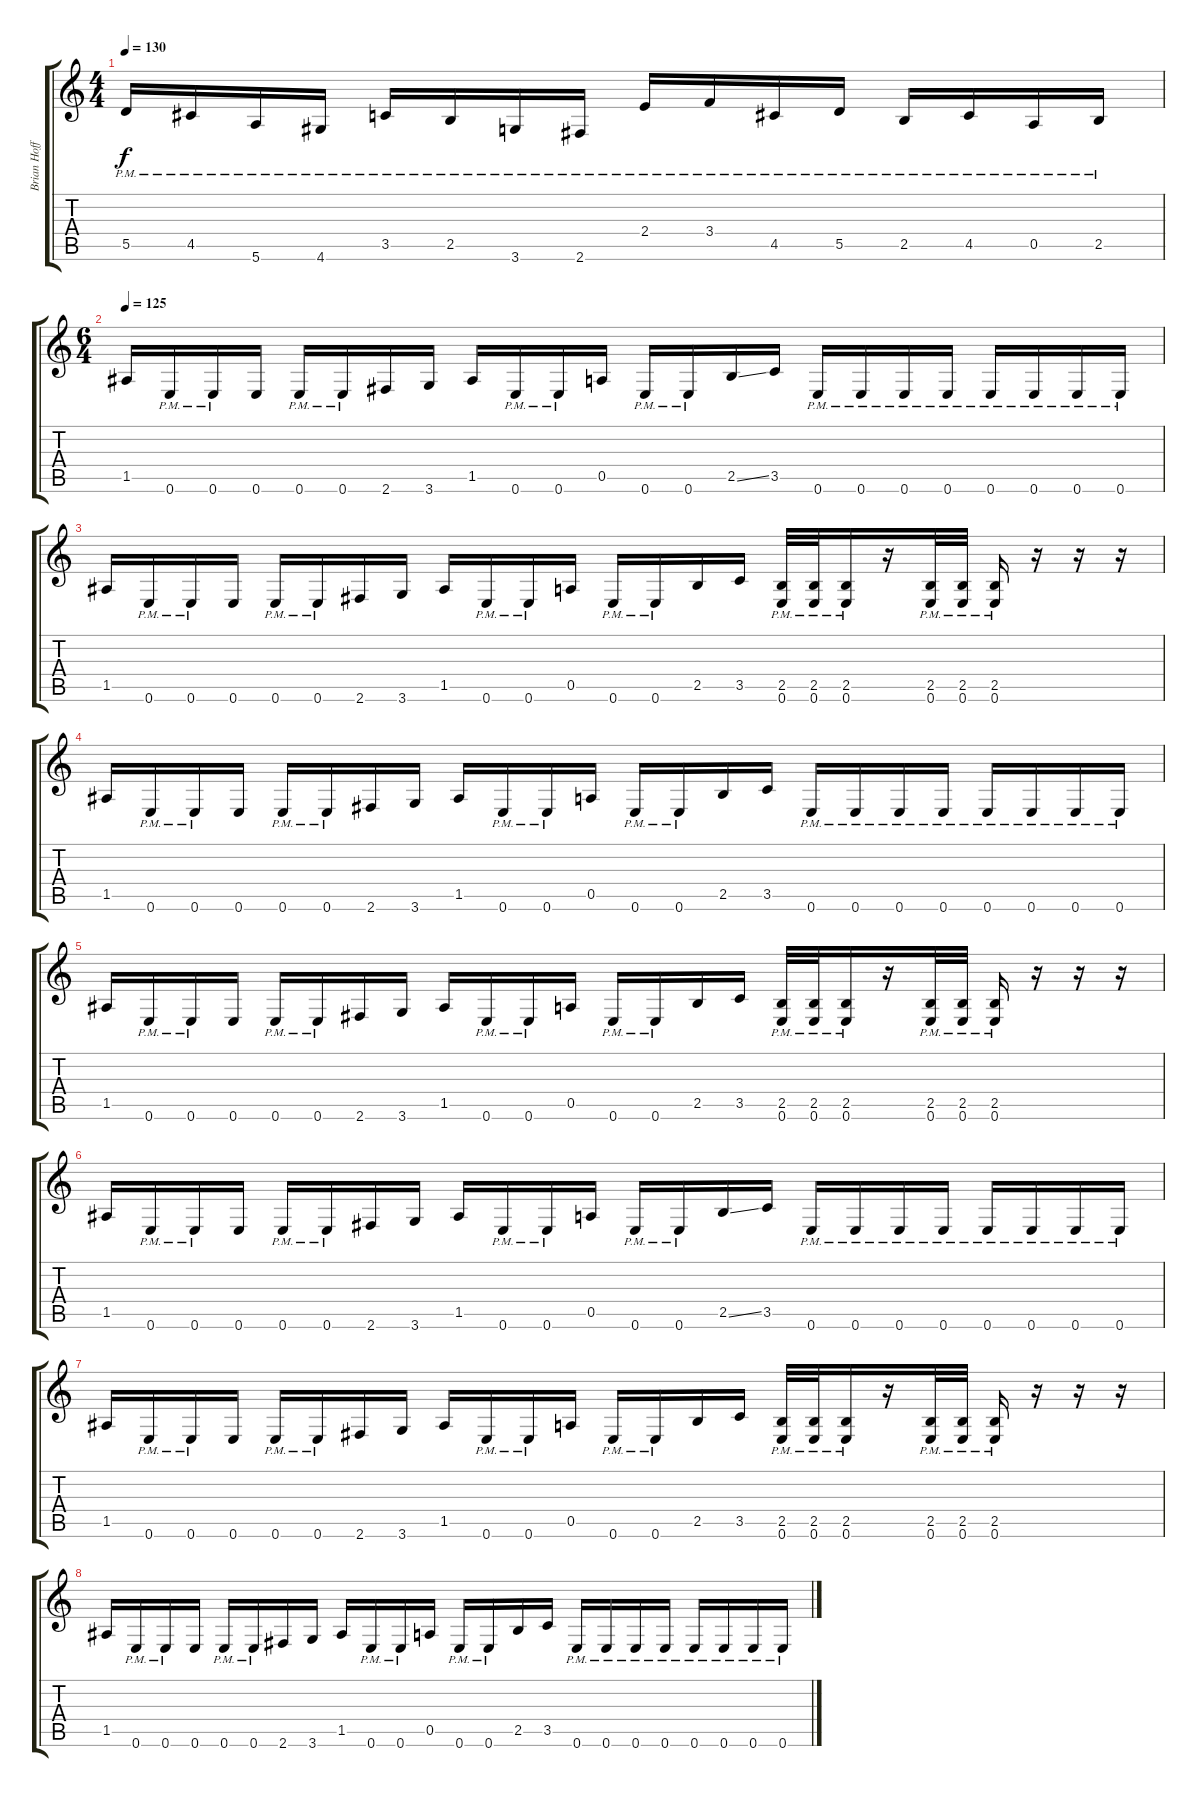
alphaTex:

\track ("Brian Hoffman" "Brian Hoff") {instrument distortionguitar}
\staff {score tabs}
\tuning (E4 B3 G3 D3 A2 E2) {hide}
\ts (4 4)
\tempo 130
\clef g2
\ks c
5.5{pm}.16{dy f} 4.5{pm}.16 5.6{pm}.16 4.6{pm}.16 3.5{pm}.16 2.5{pm}.16 3.6{pm}.16 2.6{pm}.16 2.4{pm}.16 3.4{pm}.16 4.5{pm}.16 5.5{pm}.16 2.5{pm}.16 4.5{pm}.16 0.5{pm}.16 2.5{pm}.16 |
\ts (6 4)
\tempo 125
1.5.16 0.6{pm}.16 0.6{pm}.16 0.6.16 0.6{pm}.16 0.6{pm}.16 2.6.16 3.6.16 1.5.16 0.6{pm}.16 0.6{pm}.16 0.5.16 0.6{pm}.16 0.6{pm}.16 2.5{ss}.16 3.5.16 0.6{pm}.16 0.6{pm}.16 0.6{pm}.16 0.6{pm}.16 0.6{pm}.16 0.6{pm}.16 0.6{pm}.16 0.6{pm}.16 |
1.5.16 0.6{pm}.16 0.6{pm}.16 0.6.16 0.6{pm}.16 0.6{pm}.16 2.6.16 3.6.16 1.5.16 0.6{pm}.16 0.6{pm}.16 0.5.16 0.6{pm}.16 0.6{pm}.16 2.5.16 3.5.16 (2.5{pm} 0.6{pm}).32 (2.5{pm} 0.6{pm}).32 (2.5{pm} 0.6{pm}).16 r.16 (2.5{pm} 0.6{pm}).32 (2.5{pm} 0.6{pm}).32 (2.5{pm} 0.6{pm}).16 r.16 r.16 r.16 |
1.5.16 0.6{pm}.16 0.6{pm}.16 0.6.16 0.6{pm}.16 0.6{pm}.16 2.6.16 3.6.16 1.5.16 0.6{pm}.16 0.6{pm}.16 0.5.16 0.6{pm}.16 0.6{pm}.16 2.5.16 3.5.16 0.6{pm}.16 0.6{pm}.16 0.6{pm}.16 0.6{pm}.16 0.6{pm}.16 0.6{pm}.16 0.6{pm}.16 0.6{pm}.16 |
1.5.16 0.6{pm}.16 0.6{pm}.16 0.6.16 0.6{pm}.16 0.6{pm}.16 2.6.16 3.6.16 1.5.16 0.6{pm}.16 0.6{pm}.16 0.5.16 0.6{pm}.16 0.6{pm}.16 2.5.16 3.5.16 (2.5{pm} 0.6{pm}).32 (2.5{pm} 0.6{pm}).32 (2.5{pm} 0.6{pm}).16 r.16 (2.5{pm} 0.6{pm}).32 (2.5{pm} 0.6{pm}).32 (2.5{pm} 0.6{pm}).16 r.16 r.16 r.16 |
1.5.16 0.6{pm}.16 0.6{pm}.16 0.6.16 0.6{pm}.16 0.6{pm}.16 2.6.16 3.6.16 1.5.16 0.6{pm}.16 0.6{pm}.16 0.5.16 0.6{pm}.16 0.6{pm}.16 2.5{ss}.16 3.5.16 0.6{pm}.16 0.6{pm}.16 0.6{pm}.16 0.6{pm}.16 0.6{pm}.16 0.6{pm}.16 0.6{pm}.16 0.6{pm}.16 |
1.5.16 0.6{pm}.16 0.6{pm}.16 0.6.16 0.6{pm}.16 0.6{pm}.16 2.6.16 3.6.16 1.5.16 0.6{pm}.16 0.6{pm}.16 0.5.16 0.6{pm}.16 0.6{pm}.16 2.5.16 3.5.16 (2.5{pm} 0.6{pm}).32 (2.5{pm} 0.6{pm}).32 (2.5{pm} 0.6{pm}).16 r.16 (2.5{pm} 0.6{pm}).32 (2.5{pm} 0.6{pm}).32 (2.5{pm} 0.6{pm}).16 r.16 r.16 r.16 |
1.5.16 0.6{pm}.16 0.6{pm}.16 0.6.16 0.6{pm}.16 0.6{pm}.16 2.6.16 3.6.16 1.5.16 0.6{pm}.16 0.6{pm}.16 0.5.16 0.6{pm}.16 0.6{pm}.16 2.5.16 3.5.16 0.6{pm}.16 0.6{pm}.16 0.6{pm}.16 0.6{pm}.16 0.6{pm}.16 0.6{pm}.16 0.6{pm}.16 0.6{pm}.16
